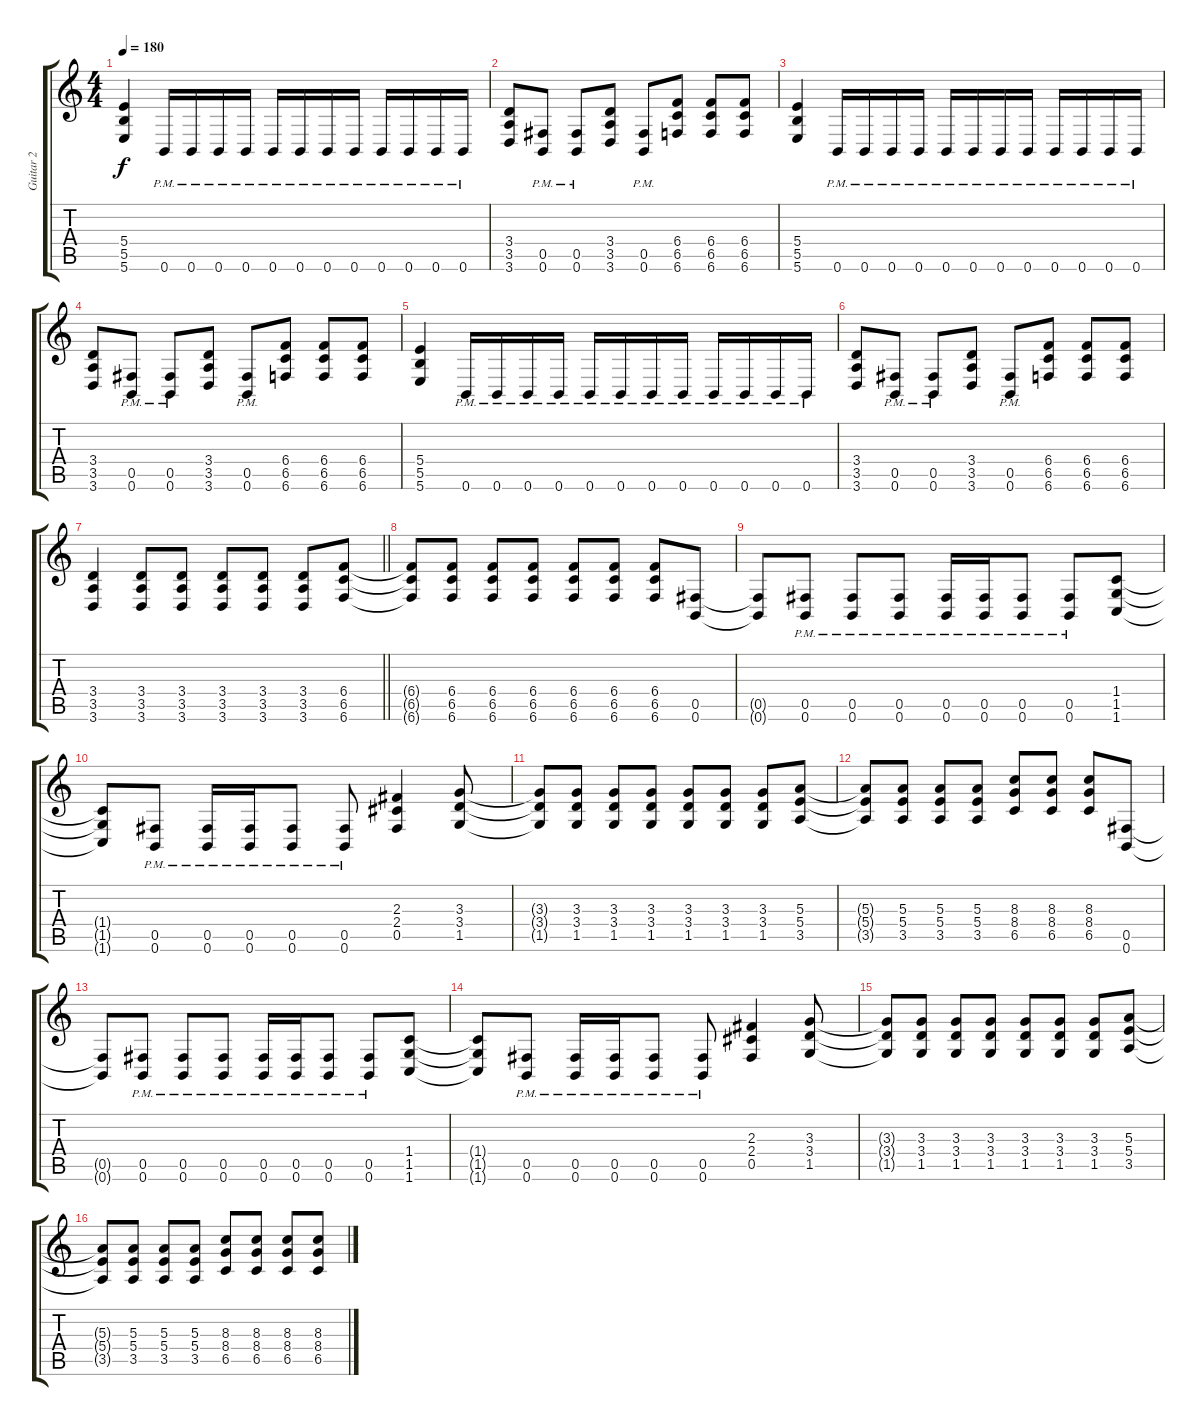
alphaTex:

\track ("Guitar 2" "Guitar 2") {instrument overdrivenguitar}
\staff {score tabs}
\tuning (Db4 Ab3 E3 B2 Gb2 B1) {hide}
\ts (4 4)
\tempo 180
\clef g2
\ks c
(5.4 5.5 5.6).4{dy f instrument overdrivenguitar} 0.6{pm}.16 0.6{pm}.16 0.6{pm}.16 0.6{pm}.16 0.6{pm}.16 0.6{pm}.16 0.6{pm}.16 0.6{pm}.16 0.6{pm}.16 0.6{pm}.16 0.6{pm}.16 0.6{pm}.16 |
(3.4 3.5 3.6).8 (0.5{pm} 0.6{pm}).8 (0.5{pm} 0.6{pm}).8 (3.4 3.5 3.6).8 (0.5{pm} 0.6{pm}).8 (6.4 6.5 6.6).8 (6.4 6.5 6.6).8 (6.4 6.5 6.6).8 |
(5.4 5.5 5.6).4 0.6{pm}.16 0.6{pm}.16 0.6{pm}.16 0.6{pm}.16 0.6{pm}.16 0.6{pm}.16 0.6{pm}.16 0.6{pm}.16 0.6{pm}.16 0.6{pm}.16 0.6{pm}.16 0.6{pm}.16 |
(3.4 3.5 3.6).8 (0.5{pm} 0.6{pm}).8 (0.5{pm} 0.6{pm}).8 (3.4 3.5 3.6).8 (0.5{pm} 0.6{pm}).8 (6.4 6.5 6.6).8 (6.4 6.5 6.6).8 (6.4 6.5 6.6).8 |
(5.4 5.5 5.6).4 0.6{pm}.16 0.6{pm}.16 0.6{pm}.16 0.6{pm}.16 0.6{pm}.16 0.6{pm}.16 0.6{pm}.16 0.6{pm}.16 0.6{pm}.16 0.6{pm}.16 0.6{pm}.16 0.6{pm}.16 |
(3.4 3.5 3.6).8 (0.5{pm} 0.6{pm}).8 (0.5{pm} 0.6{pm}).8 (3.4 3.5 3.6).8 (0.5{pm} 0.6{pm}).8 (6.4 6.5 6.6).8 (6.4 6.5 6.6).8 (6.4 6.5 6.6).8 |
\barLineRight lightlight
(3.4 3.5 3.6).4 (3.4 3.5 3.6).8 (3.4 3.5 3.6).8 (3.4 3.5 3.6).8 (3.4 3.5 3.6).8 (3.4 3.5 3.6).8 (6.4 6.5 6.6).8 |
\section ("" "")
(6.4{t} 6.5{t} 6.6{t}).8 (6.4 6.5 6.6).8 (6.4 6.5 6.6).8 (6.4 6.5 6.6).8 (6.4 6.5 6.6).8 (6.4 6.5 6.6).8 (6.4 6.5 6.6).8 (0.5 0.6).8 |
(0.5{t} 0.6{t}).8 (0.5{pm} 0.6{pm}).8 (0.5{pm} 0.6{pm}).8 (0.5{pm} 0.6{pm}).8 (0.5{pm} 0.6{pm}).16 (0.5{pm} 0.6{pm}).16 (0.5{pm} 0.6{pm}).8 (0.5{pm} 0.6{pm}).8 (1.4 1.5 1.6).8 |
(1.4{t} 1.5{t} 1.6{t}).8 (0.5{pm} 0.6{pm}).8 (0.5{pm} 0.6{pm}).16 (0.5{pm} 0.6{pm}).16 (0.5{pm} 0.6{pm}).8 (0.5{pm} 0.6{pm}).8 (2.3 2.4 0.5).4 (3.3 3.4 1.5).8 |
(3.3{t} 3.4{t} 1.5{t}).8 (3.3 3.4 1.5).8 (3.3 3.4 1.5).8 (3.3 3.4 1.5).8 (3.3 3.4 1.5).8 (3.3 3.4 1.5).8 (3.3 3.4 1.5).8 (5.3 5.4 3.5).8 |
(5.3{t} 5.4{t} 3.5{t}).8 (5.3 5.4 3.5).8 (5.3 5.4 3.5).8 (5.3 5.4 3.5).8 (8.3 8.4 6.5).8 (8.3 8.4 6.5).8 (8.3 8.4 6.5).8 (0.5 0.6).8 |
(0.5{t} 0.6{t}).8 (0.5{pm} 0.6{pm}).8 (0.5{pm} 0.6{pm}).8 (0.5{pm} 0.6{pm}).8 (0.5{pm} 0.6{pm}).16 (0.5{pm} 0.6{pm}).16 (0.5{pm} 0.6{pm}).8 (0.5{pm} 0.6{pm}).8 (1.4 1.5 1.6).8 |
(1.4{t} 1.5{t} 1.6{t}).8 (0.5{pm} 0.6{pm}).8 (0.5{pm} 0.6{pm}).16 (0.5{pm} 0.6{pm}).16 (0.5{pm} 0.6{pm}).8 (0.5{pm} 0.6{pm}).8 (2.3 2.4 0.5).4 (3.3 3.4 1.5).8 |
(3.3{t} 3.4{t} 1.5{t}).8 (3.3 3.4 1.5).8 (3.3 3.4 1.5).8 (3.3 3.4 1.5).8 (3.3 3.4 1.5).8 (3.3 3.4 1.5).8 (3.3 3.4 1.5).8 (5.3 5.4 3.5).8 |
(5.3{t} 5.4{t} 3.5{t}).8 (5.3 5.4 3.5).8 (5.3 5.4 3.5).8 (5.3 5.4 3.5).8 (8.3 8.4 6.5).8 (8.3 8.4 6.5).8 (8.3 8.4 6.5).8 (8.3 8.4 6.5).8
